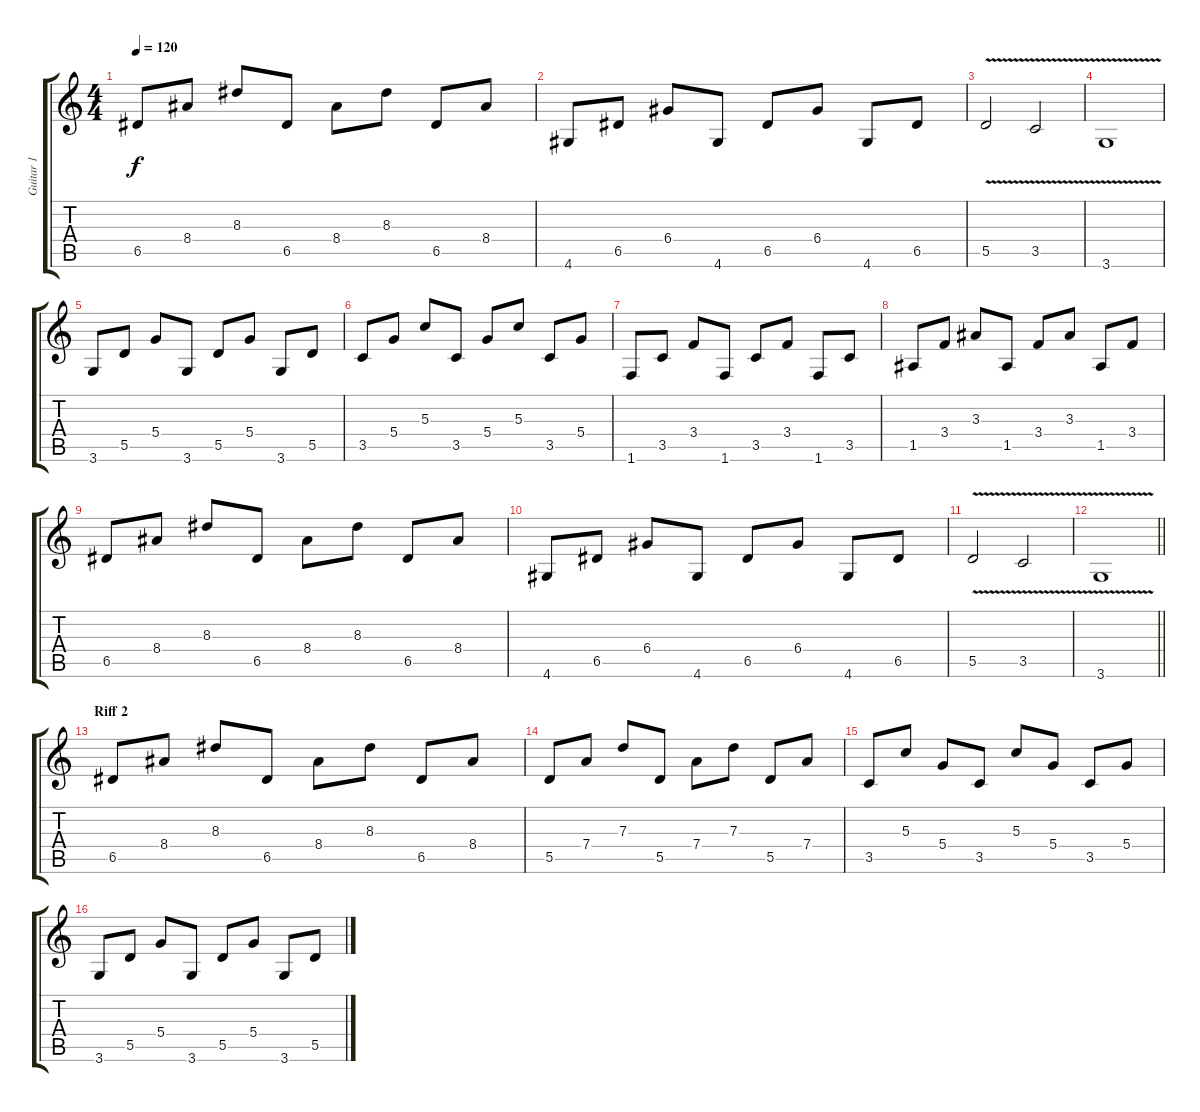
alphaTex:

\track ("Guitar 1" "Guitar 1") {instrument acousticguitarsteel}
\staff {score tabs}
\tuning (E4 B3 G3 D3 A2 E2) {hide}
\ts (4 4)
\tempo 120
\clef g2
\ks c
6.5.8{dy f} 8.4.8 8.3.8 6.5.8 8.4.8 8.3.8 6.5.8 8.4.8 |
4.6.8 6.5.8 6.4.8 4.6.8 6.5.8 6.4.8 4.6.8 6.5.8 |
5.5{v}.2 3.5{v}.2 |
3.6{v}.1 |
3.6.8 5.5.8 5.4.8 3.6.8 5.5.8 5.4.8 3.6.8 5.5.8 |
3.5.8 5.4.8 5.3.8 3.5.8 5.4.8 5.3.8 3.5.8 5.4.8 |
1.6.8 3.5.8 3.4.8 1.6.8 3.5.8 3.4.8 1.6.8 3.5.8 |
1.5.8 3.4.8 3.3.8 1.5.8 3.4.8 3.3.8 1.5.8 3.4.8 |
6.5.8 8.4.8 8.3.8 6.5.8 8.4.8 8.3.8 6.5.8 8.4.8 |
4.6.8 6.5.8 6.4.8 4.6.8 6.5.8 6.4.8 4.6.8 6.5.8 |
5.5{v}.2 3.5{v}.2 |
\barLineRight lightlight
3.6{v}.1 |
\section ("" "Riff 2")
6.5.8 8.4.8 8.3.8 6.5.8 8.4.8 8.3.8 6.5.8 8.4.8 |
5.5.8 7.4.8 7.3.8 5.5.8 7.4.8 7.3.8 5.5.8 7.4.8 |
3.5.8 5.3.8 5.4.8 3.5.8 5.3.8 5.4.8 3.5.8 5.4.8 |
3.6.8 5.5.8 5.4.8 3.6.8 5.5.8 5.4.8 3.6.8 5.5.8
